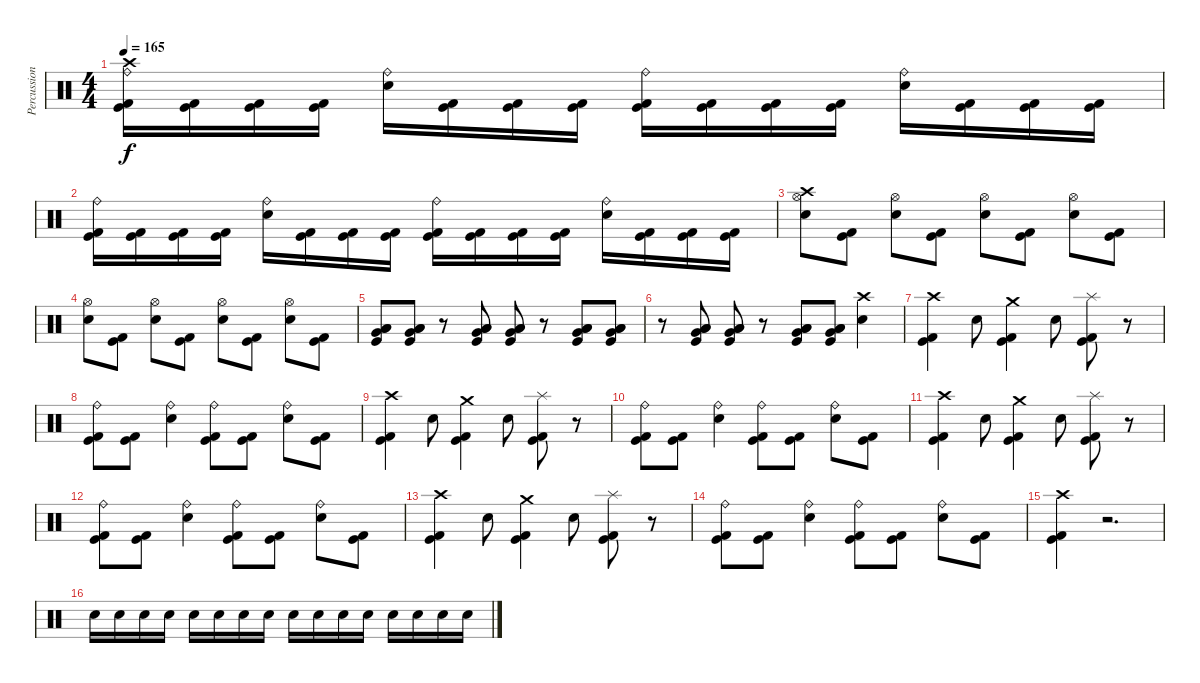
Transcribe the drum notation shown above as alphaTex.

\track ("Percussion" "Percussion") {instrument percussion}
\staff {score}
\articulation defaults
\ts (4 4)
\tempo 165
\clef neutral
\ks c
("Crash high (hit)" "Ride (bell)" "Kick (hit) 2" "Kick (hit)").16{dy f} ("Kick (hit) 2" "Kick (hit)").16 ("Kick (hit) 2" "Kick (hit)").16 ("Kick (hit) 2" "Kick (hit)").16 ("Ride (bell)" "Electric Snare (hit)").16 ("Kick (hit) 2" "Kick (hit)").16 ("Kick (hit) 2" "Kick (hit)").16 ("Kick (hit) 2" "Kick (hit)").16 ("Ride (bell)" "Kick (hit) 2" "Kick (hit)").16 ("Kick (hit) 2" "Kick (hit)").16 ("Kick (hit) 2" "Kick (hit)").16 ("Kick (hit) 2" "Kick (hit)").16 ("Ride (bell)" "Electric Snare (hit)").16 ("Kick (hit) 2" "Kick (hit)").16 ("Kick (hit) 2" "Kick (hit)").16 ("Kick (hit) 2" "Kick (hit)").16 |
("Ride (bell)" "Kick (hit) 2" "Kick (hit)").16 ("Kick (hit) 2" "Kick (hit)").16 ("Kick (hit) 2" "Kick (hit)").16 ("Kick (hit) 2" "Kick (hit)").16 ("Ride (bell)" "Electric Snare (hit)").16 ("Kick (hit) 2" "Kick (hit)").16 ("Kick (hit) 2" "Kick (hit)").16 ("Kick (hit) 2" "Kick (hit)").16 ("Ride (bell)" "Kick (hit) 2" "Kick (hit)").16 ("Kick (hit) 2" "Kick (hit)").16 ("Kick (hit) 2" "Kick (hit)").16 ("Kick (hit) 2" "Kick (hit)").16 ("Ride (bell)" "Electric Snare (hit)").16 ("Kick (hit) 2" "Kick (hit)").16 ("Kick (hit) 2" "Kick (hit)").16 ("Kick (hit) 2" "Kick (hit)").16 |
("Crash high (hit)" "Hi-Hat (open)" "Electric Snare (hit)").8 ("Kick (hit)" "Kick (hit) 2").8 ("Hi-Hat (open)" "Electric Snare (hit)").8 ("Kick (hit)" "Kick (hit) 2").8 ("Hi-Hat (open)" "Electric Snare (hit)").8 ("Kick (hit)" "Kick (hit) 2").8 ("Hi-Hat (open)" "Electric Snare (hit)").8 ("Kick (hit)" "Kick (hit) 2").8 |
("Hi-Hat (open)" "Electric Snare (hit)").8 ("Kick (hit)" "Kick (hit) 2").8 ("Hi-Hat (open)" "Electric Snare (hit)").8 ("Kick (hit)" "Kick (hit) 2").8 ("Hi-Hat (open)" "Electric Snare (hit)").8 ("Kick (hit)" "Kick (hit) 2").8 ("Hi-Hat (open)" "Electric Snare (hit)").8 ("Kick (hit)" "Kick (hit) 2").8 |
("Low Floor Tom (hit)" "Very Low Tom (hit)" "Low Tom (hit)" "Kick (hit)").8 ("Low Floor Tom (hit)" "Very Low Tom (hit)" "Low Tom (hit)" "Kick (hit)").8 r.8 ("Low Floor Tom (hit)" "Very Low Tom (hit)" "Low Tom (hit)" "Kick (hit)").8 ("Low Floor Tom (hit)" "Very Low Tom (hit)" "Low Tom (hit)" "Kick (hit)").8 r.8 ("Low Floor Tom (hit)" "Very Low Tom (hit)" "Low Tom (hit)" "Kick (hit)").8 ("Low Floor Tom (hit)" "Very Low Tom (hit)" "Low Tom (hit)" "Kick (hit)").8 |
r.8 ("Low Floor Tom (hit)" "Very Low Tom (hit)" "Low Tom (hit)" "Kick (hit)").8 ("Low Floor Tom (hit)" "Very Low Tom (hit)" "Low Tom (hit)" "Kick (hit)").8 r.8 ("Low Floor Tom (hit)" "Very Low Tom (hit)" "Low Tom (hit)" "Kick (hit)").8 ("Low Floor Tom (hit)" "Very Low Tom (hit)" "Low Tom (hit)" "Kick (hit)").8 ("Crash high (hit)" "Electric Snare (hit)").4 |
("Crash high (hit)" "Kick (hit)" "Kick (hit) 2").4 "Electric Snare (hit)".8 ("Crash medium (hit)" "Kick (hit)" "Kick (hit) 2").4 "Electric Snare (hit)".8 ("Splash (hit)" "Kick (hit) 2" "Kick (hit)").8 r.8 |
("Ride (bell)" "Kick (hit)" "Kick (hit) 2").8 ("Kick (hit)" "Kick (hit) 2").8 ("Ride (bell)" "Electric Snare (hit)").4 ("Ride (bell)" "Kick (hit)" "Kick (hit) 2").8 ("Kick (hit)" "Kick (hit) 2").8 ("Ride (bell)" "Electric Snare (hit)").8 ("Kick (hit)" "Kick (hit) 2").8 |
("Crash high (hit)" "Kick (hit)" "Kick (hit) 2").4 "Electric Snare (hit)".8 ("Crash medium (hit)" "Kick (hit)" "Kick (hit) 2").4 "Electric Snare (hit)".8 ("Splash (hit)" "Kick (hit) 2" "Kick (hit)").8 r.8 |
("Ride (bell)" "Kick (hit)" "Kick (hit) 2").8 ("Kick (hit)" "Kick (hit) 2").8 ("Ride (bell)" "Electric Snare (hit)").4 ("Ride (bell)" "Kick (hit)" "Kick (hit) 2").8 ("Kick (hit)" "Kick (hit) 2").8 ("Ride (bell)" "Electric Snare (hit)").8 ("Kick (hit)" "Kick (hit) 2").8 |
("Crash high (hit)" "Kick (hit)" "Kick (hit) 2").4 "Electric Snare (hit)".8 ("Crash medium (hit)" "Kick (hit)" "Kick (hit) 2").4 "Electric Snare (hit)".8 ("Splash (hit)" "Kick (hit) 2" "Kick (hit)").8 r.8 |
("Ride (bell)" "Kick (hit)" "Kick (hit) 2").8 ("Kick (hit)" "Kick (hit) 2").8 ("Ride (bell)" "Electric Snare (hit)").4 ("Ride (bell)" "Kick (hit)" "Kick (hit) 2").8 ("Kick (hit)" "Kick (hit) 2").8 ("Ride (bell)" "Electric Snare (hit)").8 ("Kick (hit)" "Kick (hit) 2").8 |
("Crash high (hit)" "Kick (hit)" "Kick (hit) 2").4 "Electric Snare (hit)".8 ("Crash medium (hit)" "Kick (hit)" "Kick (hit) 2").4 "Electric Snare (hit)".8 ("Splash (hit)" "Kick (hit) 2" "Kick (hit)").8 r.8 |
("Ride (bell)" "Kick (hit)" "Kick (hit) 2").8 ("Kick (hit)" "Kick (hit) 2").8 ("Ride (bell)" "Electric Snare (hit)").4 ("Ride (bell)" "Kick (hit)" "Kick (hit) 2").8 ("Kick (hit)" "Kick (hit) 2").8 ("Ride (bell)" "Electric Snare (hit)").8 ("Kick (hit)" "Kick (hit) 2").8 |
("Crash high (hit)" "Kick (hit)" "Kick (hit) 2").4 r.2{d} |
"Electric Snare (hit)".16 "Electric Snare (hit)".16 "Electric Snare (hit)".16 "Electric Snare (hit)".16 "Electric Snare (hit)".16 "Electric Snare (hit)".16 "Electric Snare (hit)".16 "Electric Snare (hit)".16 "Electric Snare (hit)".16 "Electric Snare (hit)".16 "Electric Snare (hit)".16 "Electric Snare (hit)".16 "Electric Snare (hit)".16 "Electric Snare (hit)".16 "Electric Snare (hit)".16 "Electric Snare (hit)".16
